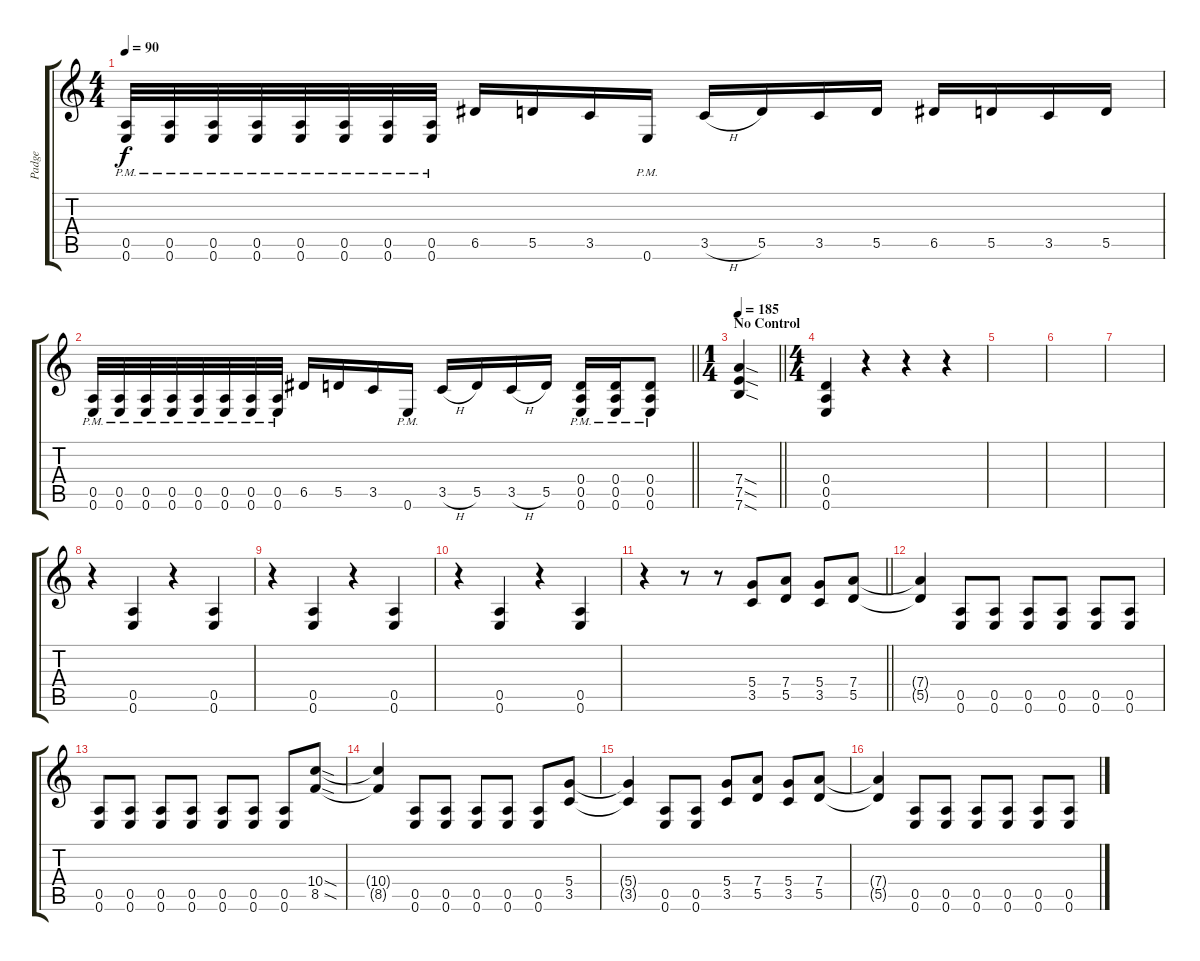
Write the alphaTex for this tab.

\track ("Padge" "Padge") {instrument distortionguitar}
\staff {score tabs}
\tuning (E4 B3 G3 D3 A2 E2) {hide}
\ts (4 4)
\tempo 90
\clef g2
\ks c
(0.5{pm} 0.6{pm}).32{dy f instrument distortionguitar} (0.5{pm} 0.6{pm}).32 (0.5{pm} 0.6{pm}).32 (0.5{pm} 0.6{pm}).32 (0.5{pm} 0.6{pm}).32 (0.5{pm} 0.6{pm}).32 (0.5{pm} 0.6{pm}).32 (0.5{pm} 0.6{pm}).32 6.5.16 5.5.16 3.5.16 0.6{pm}.16 3.5{h}.16 5.5.16 3.5.16 5.5.16 6.5.16 5.5.16 3.5.16 5.5.16 |
\barLineRight lightlight
(0.5{pm} 0.6{pm}).32 (0.5{pm} 0.6{pm}).32 (0.5{pm} 0.6{pm}).32 (0.5{pm} 0.6{pm}).32 (0.5{pm} 0.6{pm}).32 (0.5{pm} 0.6{pm}).32 (0.5{pm} 0.6{pm}).32 (0.5{pm} 0.6{pm}).32 6.5.16 5.5.16 3.5.16 0.6{pm}.16 3.5{h}.16 5.5.16 3.5{h}.16 5.5.16 (0.4{pm} 0.5{pm} 0.6{pm}).16 (0.4{pm} 0.5{pm} 0.6{pm}).16 (0.4{pm} 0.5{pm} 0.6{pm}).8 |
\ts (1 4)
\section ("" "No Control")
\tempo 185
\barLineRight lightlight
(7.4{sod} 7.5{sod} 7.6{sod}).4{volume 16 balance 0 instrument distortionguitar} |
\ts (4 4)
(0.4 0.5 0.6).4 r.4 r.4 r.4 |
|
|
|
r.4 (0.5 0.6).4 r.4 (0.5 0.6).4 |
r.4 (0.5 0.6).4 r.4 (0.5 0.6).4 |
r.4 (0.5 0.6).4 r.4 (0.5 0.6).4 |
\barLineRight lightlight
r.4 r.8 r.8 (5.4 3.5).8 (7.4 5.5).8 (5.4 3.5).8 (7.4 5.5).8 |
(7.4{t} 5.5{t}).4 (0.5 0.6).8 (0.5 0.6).8 (0.5 0.6).8 (0.5 0.6).8 (0.5 0.6).8 (0.5 0.6).8 |
(0.5 0.6).8 (0.5 0.6).8 (0.5 0.6).8 (0.5 0.6).8 (0.5 0.6).8 (0.5 0.6).8 (0.5 0.6).8 (10.4{sod} 8.5{sod}).8 |
(10.4{t} 8.5{t}).4 (0.5 0.6).8 (0.5 0.6).8 (0.5 0.6).8 (0.5 0.6).8 (0.5 0.6).8 (5.4 3.5).8 |
(5.4{t} 3.5{t}).4 (0.5 0.6).8 (0.5 0.6).8 (5.4 3.5).8 (7.4 5.5).8 (5.4 3.5).8 (7.4 5.5).8 |
(7.4{t} 5.5{t}).4 (0.5 0.6).8 (0.5 0.6).8 (0.5 0.6).8 (0.5 0.6).8 (0.5 0.6).8 (0.5 0.6).8
